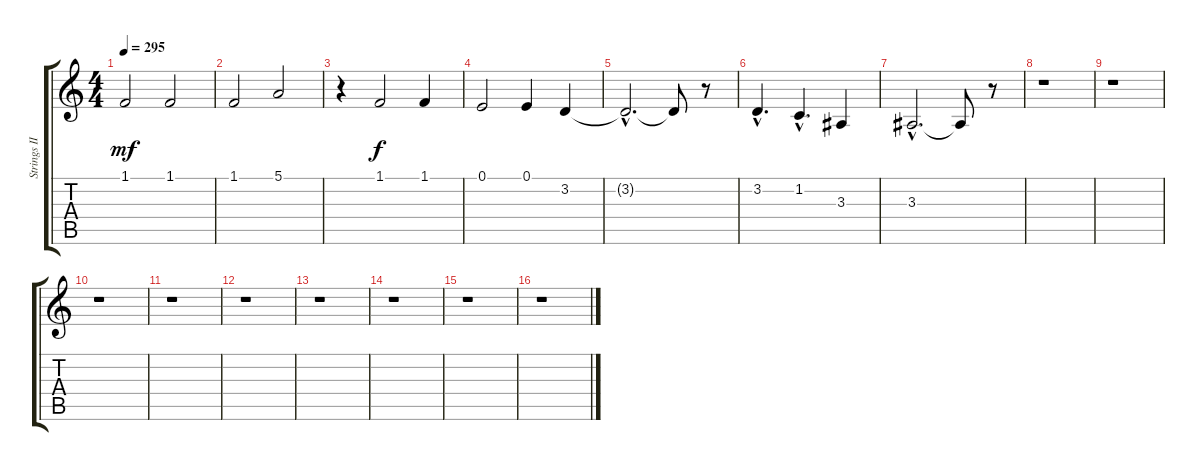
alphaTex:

\track ("Strings II" "Strings II") {instrument tremolostrings}
\staff {score tabs}
\tuning (E4 B3 G3 D3 A2 E2) {hide}
\ts (4 4)
\tempo 295
\clef g2
\ks c
1.1.2{dy mf} 1.1.2 |
1.1.2 5.1.2 |
r.4 1.1.2{dy f} 1.1.4 |
0.1.2 0.1.4 3.2.4 |
3.2{hac t}.2{d} 3.2{t}.8 r.8 |
3.2{hac}.4{d} 1.2{hac}.4{d} 3.3.4 |
3.3{hac}.2{d} 3.3{t}.8 r.8 |
r.1 |
r.1 |
r.1 |
r.1 |
r.1 |
r.1 |
r.1 |
r.1 |
r.1
